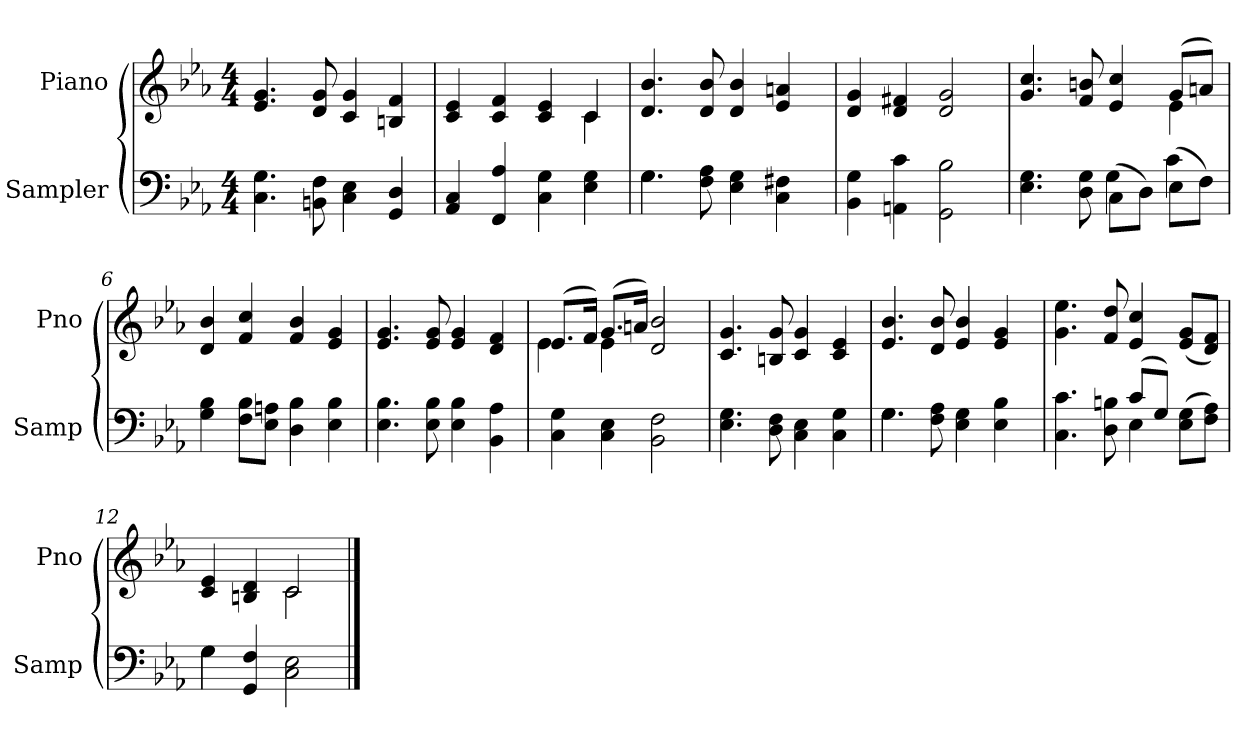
**kern	**kern
*part2	*part1
*staff2	*staff1
*I"Sampler	*I"Piano
*I'Samp	*I'Pno
*clefF4	*clefG2
*k[b-e-a-]	*k[b-e-a-]
*E-:	*E-:
*M4/4	*M4/4
=1	=1
4.C 4.G	4.e- 4.g
8BBn 8F	8d 8g
4C 4E-	4c 4g
4GG 4D	4Bn 4f
=2	=2
*	*^
4AA- 4C	4c 4e-	2.ryy
4FF 4A-	4c 4f	.
4C 4G	4c 4e-	.
4E- 4G	4c/	4c
*	*v	*v
=3	=3
*^	*
4.G\	4.G	4.d 4.b-
8F 8A-	2ryy	8d 8b-
4E- 4G	.	4d 4b-
4C 4F#X	.	4e- 4an
.	8ryy	.
*v	*v	*
=4	=4
4BB- 4G	4d 4g
4AAn 4c	4d 4f#X
2GG 2B-	2d 2g
=5	=5
*^	*^
4.E- 4.G	2ryy	4.g 4.cc	2.ryy
8D 8G	.	8f 8bn	.
(8C\L	4G	4e- 4cc	.
8D\J)	.	.	.
(8E-\L	4c	(8g/L	4e-
8F\J)	.	8an/J)	.
*v	*v	*	*
*	*v	*v
=6	=6
4G 4B-	4d 4b-
8F\ 8B-\L	4f 4cc
8E-\ 8An\J	.
4D 4B-	4f 4b-
4E- 4B-	4e- 4g
=7	=7
4.E- 4.B-	4.e- 4.g
8E- 8B-	8e- 8g
4E- 4B-	4e- 4g
4BB- 4A-	4d 4f
=8	=8
*	*^
4C 4G	(8.e-/L	4e-
.	16f/Jk)	.
4C 4E-	(8.g/L	4e-
.	16an/Jk)	.
2BB- 2F	2d 2b-	2ryy
*	*v	*v
=9	=9
4.E- 4.G	4.c 4.g
8D 8F	8Bn 8g
4C 4E-	4c 4g
4C 4G	4c 4e-
=10	=10
*^	*
4.G\	4.G	4.e- 4.b-
8F 8A-	2ryy	8d 8b-
4E- 4G	.	4e- 4b-
4E- 4B-	.	4e- 4g
.	8ryy	.
=11	=11	=11
4.C 4.c	2ryy	4.g 4.ee-
8D 8Bn	.	8f 8dd
(8c/L	4E-	4e- 4cc
8G/J)	.	.
(8E-\ 8G\L	4ryy	(8e-/ 8g/L
8F\ 8A-\J)	.	8d/ 8f/J)
=12	=12	=12
*	*	*^
4G\	4G	4c 4e-	2ryy
4GG 4F	2.ryy	4Bn 4d	.
2C 2E-	.	2c/	2c
*v	*v	*	*
*	*v	*v
==	==
*-	*-
